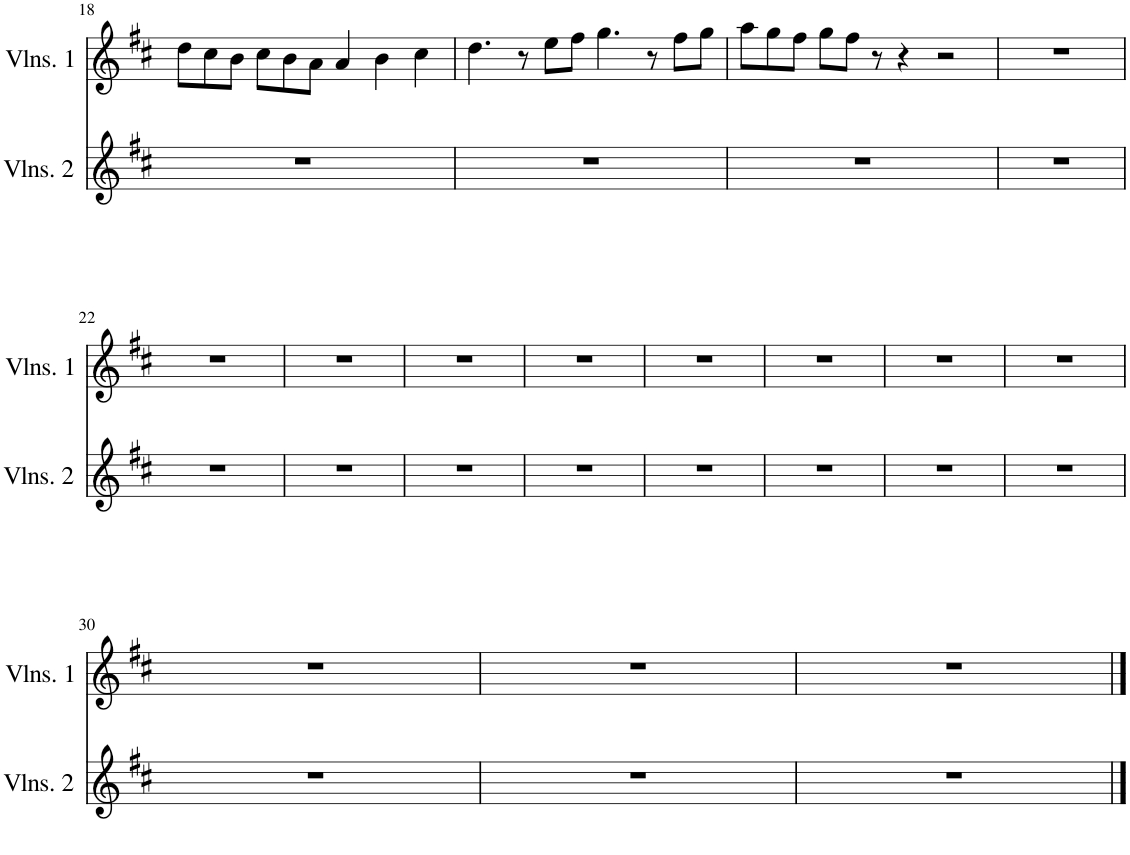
**kern	**kern
*part2	*part1
*staff2	*staff1
*I"Violins 2	*I"Violins 1
*I'Vlns. 2	*I'Vlns. 1
!!LO:PB:g=z
*clefG2	*clefG2
*k[f#c#]	*k[f#c#]
*M12/8	*M12/8
=18	=18
1.r	8dd\L
.	8cc#\
.	8b\J
.	8cc#\L
.	8b\
.	8a\J
.	4a/
.	4b\
.	4cc#\
=19	=19
1.r	4.dd\
.	8r
.	8ee\L
.	8ff#\J
.	4.gg\
.	8r
.	8ff#\L
.	8gg\J
=20	=20
1.r	8aa\L
.	8gg\
.	8ff#\J
.	8gg\L
.	8ff#\J
.	8r
.	4r
.	2r
=21	=21
1.r	1.r
!!LO:LB:g=z
=22	=22
1.r	1.r
=23	=23
1.r	1.r
=24	=24
1.r	1.r
=25	=25
1.r	1.r
=26	=26
1.r	1.r
=27	=27
1.r	1.r
=28	=28
1.r	1.r
=29	=29
1.r	1.r
!!LO:LB:g=z
=30	=30
1.r	1.r
=31	=31
1.r	1.r
=32	=32
1.r	1.r
==	==
*-	*-
